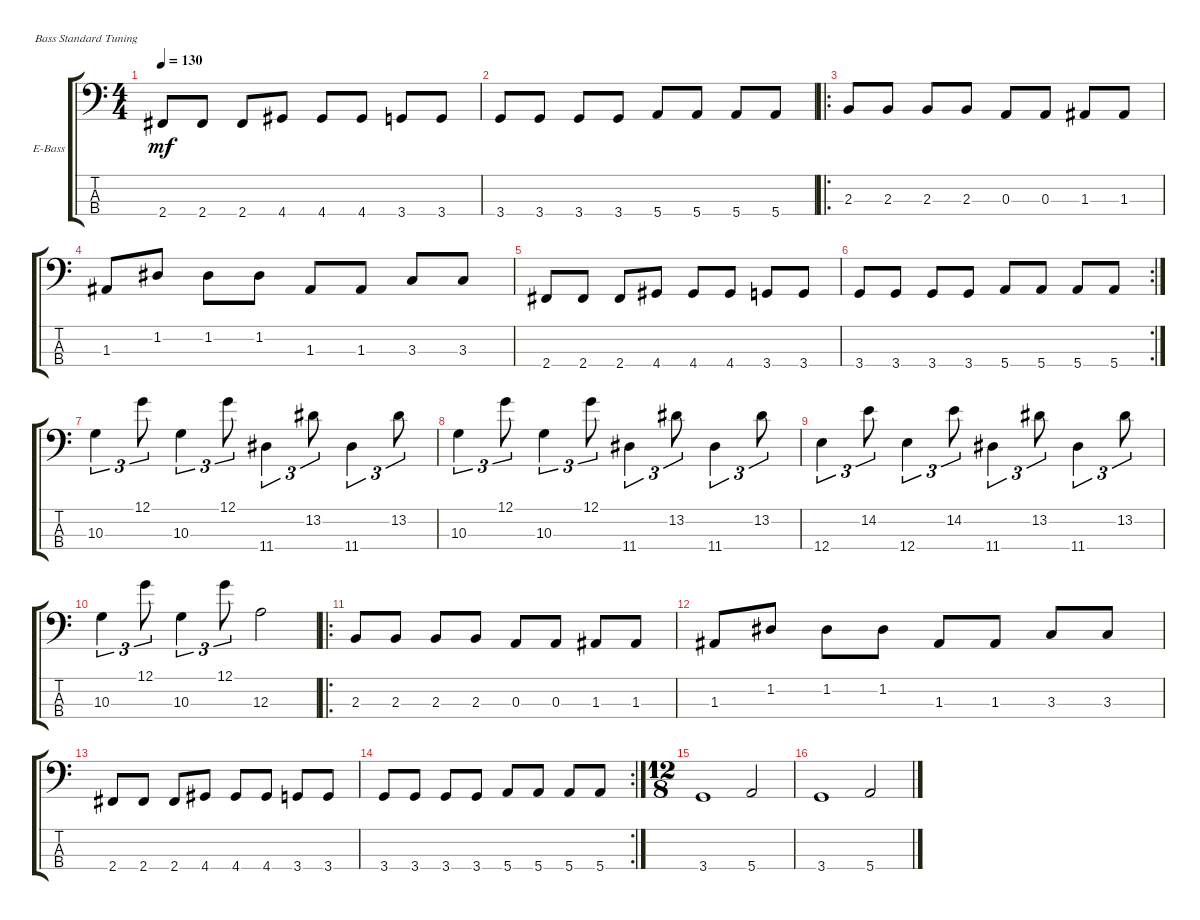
\defaultSystemsLayout 4
\bracketExtendMode groupsimilarinstruments
\firstSystemTrackNameOrientation horizontal
\otherSystemsTrackNameOrientation horizontal
\track ("Electric Bass" "E-Bass") {instrument electricbassfinger}
\staff {score tabs}
\tuning (G2 D2 A1 E1)
\ts (4 4)
\tempo 130
\clef f4
\scale
0.313131
\ks c
2.4.8{dy mf} 2.4.8 2.4.8 4.4.8 4.4.8 4.4.8 3.4.8 3.4.8 |
\scale
0.313131 3.4.8 3.4.8 3.4.8 3.4.8 5.4.8 5.4.8 5.4.8 5.4.8 |
\ro
\scale
0.373737 2.3.8 2.3.8 2.3.8 2.3.8 0.3.8 0.3.8 1.3.8 1.3.8 |
\scale
0.322917 1.3.8 1.2.8 1.2.8 1.2.8 1.3.8 1.3.8 3.3.8 3.3.8 |
\scale
0.322917 2.4.8 2.4.8 2.4.8 4.4.8 4.4.8 4.4.8 3.4.8 3.4.8 |
\rc 2
\scale
0.354167 3.4.8 3.4.8 3.4.8 3.4.8 5.4.8 5.4.8 5.4.8 5.4.8 |
\scale
0.333333 10.3.4{tu (3 2)} 12.1.8{tu (3 2)} 10.3.4{tu (3 2)} 12.1.8{tu (3 2)} 11.4.4{tu (3 2)} 13.2.8{tu (3 2)} 11.4.4{tu (3 2)} 13.2.8{tu (3 2)} |
\scale
0.333333 10.3.4{tu (3 2)} 12.1.8{tu (3 2)} 10.3.4{tu (3 2)} 12.1.8{tu (3 2)} 11.4.4{tu (3 2)} 13.2.8{tu (3 2)} 11.4.4{tu (3 2)} 13.2.8{tu (3 2)} |
\scale
0.333333 12.4.4{tu (3 2)} 14.2.8{tu (3 2)} 12.4.4{tu (3 2)} 14.2.8{tu (3 2)} 11.4.4{tu (3 2)} 13.2.8{tu (3 2)} 11.4.4{tu (3 2)} 13.2.8{tu (3 2)} |
\scale
0.313131 10.3.4{tu (3 2)} 12.1.8{tu (3 2)} 10.3.4{tu (3 2)} 12.1.8{tu (3 2)} 12.3.2 |
\ro
\scale
0.373737 2.3.8 2.3.8 2.3.8 2.3.8 0.3.8 0.3.8 1.3.8 1.3.8 |
\scale
0.313131 1.3.8 1.2.8 1.2.8 1.2.8 1.3.8 1.3.8 3.3.8 3.3.8 |
\scale
0.251012 2.4.8 2.4.8 2.4.8 4.4.8 4.4.8 4.4.8 3.4.8 3.4.8 |
\rc 2
\scale
0.275304 3.4.8 3.4.8 3.4.8 3.4.8 5.4.8 5.4.8 5.4.8 5.4.8 |
\ts (12 8)
\scale
0.473684 3.4.1 5.4.2 |
\scale
0.333333 3.4.1 5.4.2
